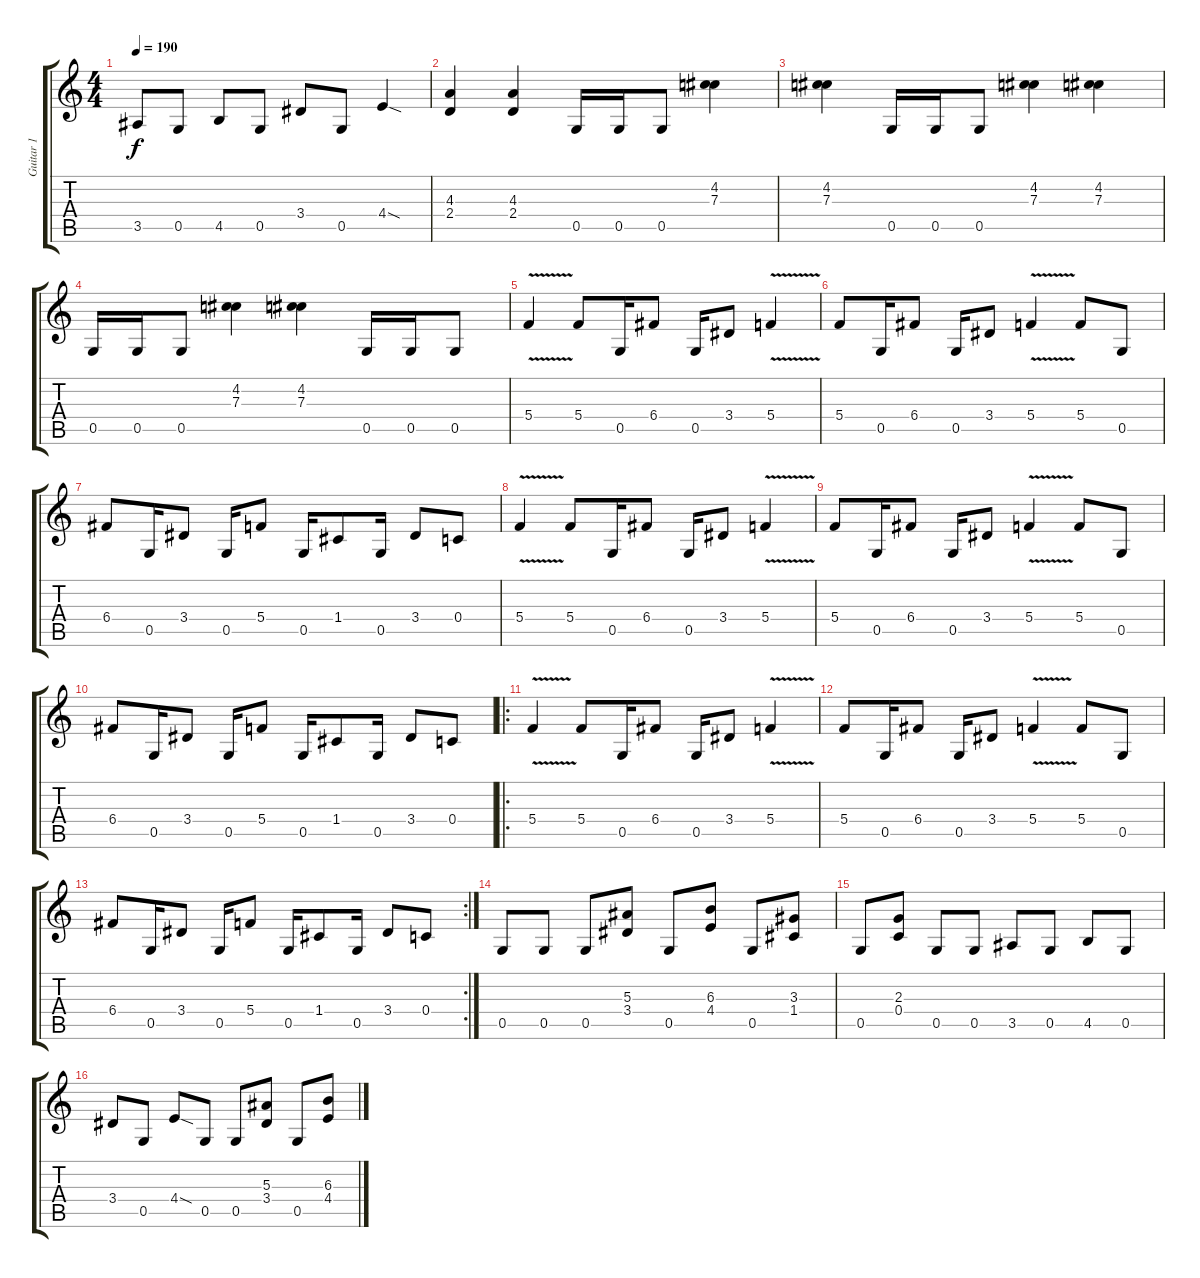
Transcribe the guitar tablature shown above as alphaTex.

\track ("Guitar 1" "Guitar 1") {instrument distortionguitar}
\staff {score tabs}
\tuning (D4 A3 F3 C3 G2 C2) {hide}
\ts (4 4)
\tempo 190
\clef g2
\ks c
3.5.8{dy f} 0.5.8 4.5.8 0.5.8 3.4.8 0.5.8 4.4{sod}.4 |
(4.3 2.4).4 (4.3 2.4).4 0.5.16 0.5.16 0.5.8 (4.2 7.3).4 |
(4.2 7.3).4 0.5.16 0.5.16 0.5.8 (4.2 7.3).4 (4.2 7.3).4 |
0.5.16 0.5.16 0.5.8 (4.2 7.3).4 (4.2 7.3).4 0.5.16 0.5.16 0.5.8 |
5.4{v}.4 5.4.8 0.5.16 6.4.8 0.5.16 3.4.8 5.4{v}.4 |
5.4.8 0.5.16 6.4.8 0.5.16 3.4.8 5.4{v}.4 5.4.8 0.5.8 |
6.4.8 0.5.16 3.4.8 0.5.16 5.4.8 0.5.16 1.4.8 0.5.16 3.4.8 0.4.8 |
5.4{v}.4 5.4.8 0.5.16 6.4.8 0.5.16 3.4.8 5.4{v}.4 |
5.4.8 0.5.16 6.4.8 0.5.16 3.4.8 5.4{v}.4 5.4.8 0.5.8 |
6.4.8 0.5.16 3.4.8 0.5.16 5.4.8 0.5.16 1.4.8 0.5.16 3.4.8 0.4.8 |
\ro
5.4{v}.4 5.4.8 0.5.16 6.4.8 0.5.16 3.4.8 5.4{v}.4 |
5.4.8 0.5.16 6.4.8 0.5.16 3.4.8 5.4{v}.4 5.4.8 0.5.8 |
\rc 2
6.4.8 0.5.16 3.4.8 0.5.16 5.4.8 0.5.16 1.4.8 0.5.16 3.4.8 0.4.8 |
0.5.8 0.5.8 0.5.8 (5.3 3.4).8 0.5.8 (6.3 4.4).8 0.5.8 (3.3 1.4).8 |
0.5.8 (2.3 0.4).8 0.5.8 0.5.8 3.5.8 0.5.8 4.5.8 0.5.8 |
3.4.8 0.5.8 4.4{sod}.8 0.5.8 0.5.8 (5.3 3.4).8 0.5.8 (6.3 4.4).8
